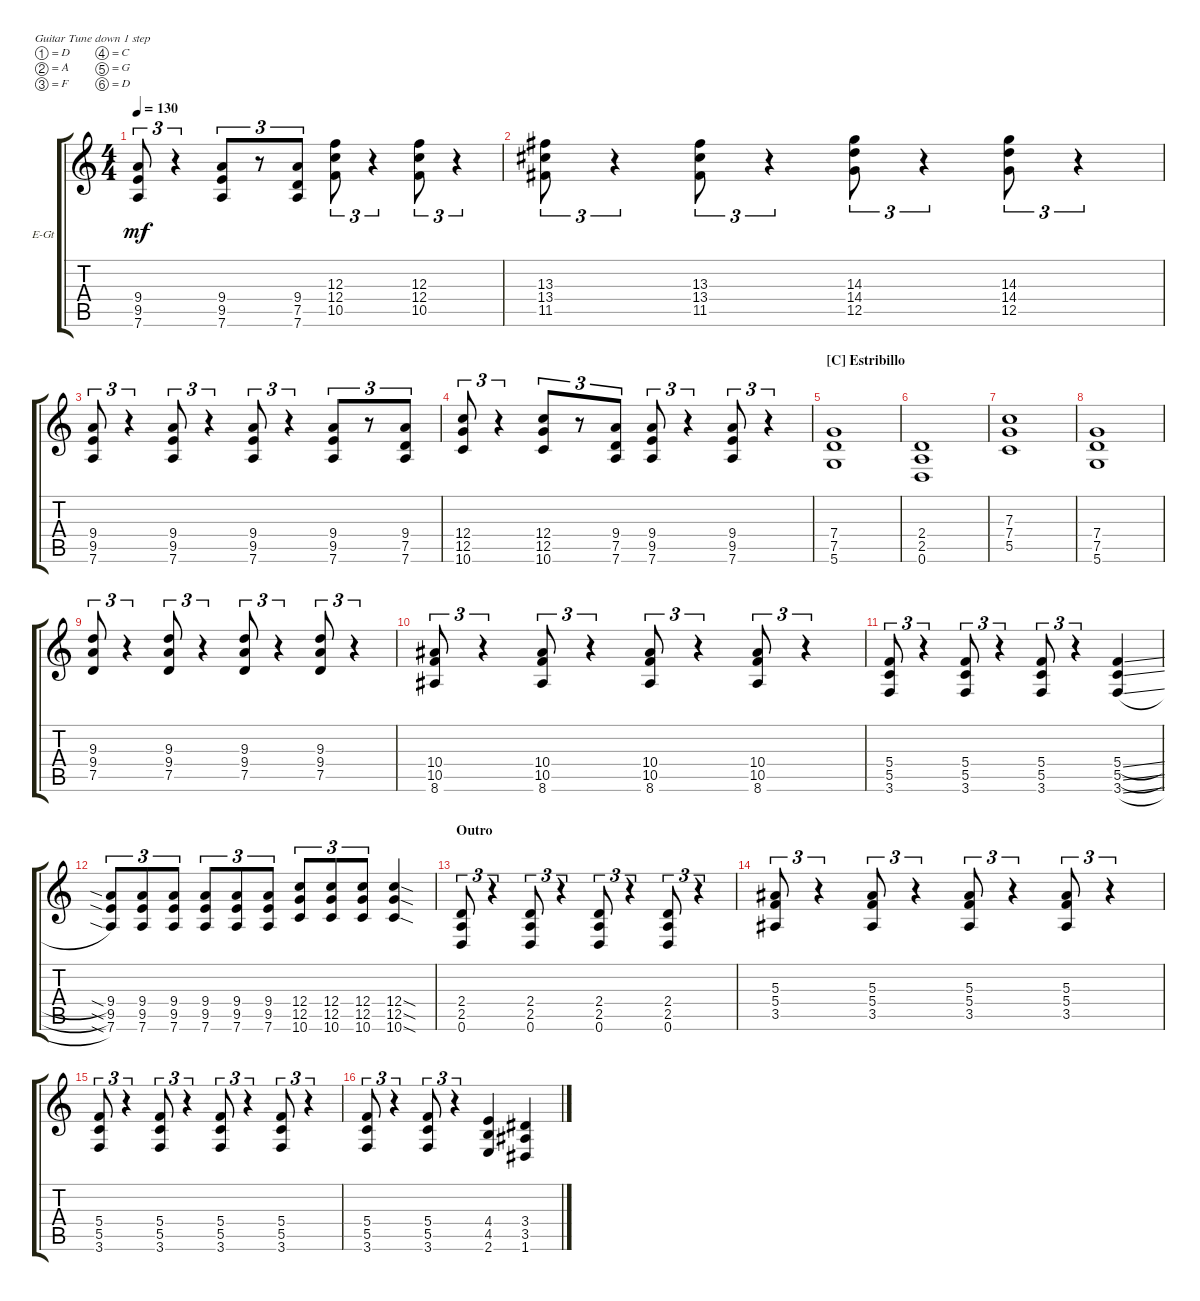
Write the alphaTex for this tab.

\bracketExtendMode groupsimilarinstruments
\firstSystemTrackNameOrientation horizontal
\otherSystemsTrackNameOrientation horizontal
\track ("Rhytim Guitar Ghoul" "E-Gt") {instrument distortionguitar}
\staff {score tabs}
\tuning (D4 A3 F3 C3 G2 D2)
\ts (4 4)
\tempo 130
\clef g2
\ks c
(7.6 9.4 9.5).8{tu (3 2) dy mf} r.4{tu (3 2)} (7.6 9.4 9.5).8{tu (3 2)} r.8{tu (3 2)} (7.6 9.4 7.5).8{tu (3 2)} (10.5 12.4 12.3).8{tu (3 2)} r.4{tu (3 2)} (12.3 12.4 10.5).8{tu (3 2)} r.4{tu (3 2)} |
(11.5 13.4 13.3).8{tu (3 2)} r.4{tu (3 2)} (13.3 13.4 11.5).8{tu (3 2)} r.4{tu (3 2)} (12.5 14.4 14.3).8{tu (3 2)} r.4{tu (3 2)} (14.3 14.4 12.5).8{tu (3 2)} r.4{tu (3 2)} |
(7.6 9.4 9.5).8{tu (3 2)} r.4{tu (3 2)} (7.6 9.4 9.5).8{tu (3 2)} r.4{tu (3 2)} (7.6 9.4 9.5).8{tu (3 2)} r.4{tu (3 2)} (7.6 9.4 9.5).8{tu (3 2)} r.8{tu (3 2)} (7.6 9.4 7.5).8{tu (3 2)} |
(10.6 12.4 12.5).8{tu (3 2)} r.4{tu (3 2)} (10.6 12.4 12.5).8{tu (3 2)} r.8{tu (3 2)} (7.6 9.4 7.5).8{tu (3 2)} (7.6 9.4 9.5).8{tu (3 2)} r.4{tu (3 2)} (7.6 9.4 9.5).8{tu (3 2)} r.4{tu (3 2)} |
\section ("C" "Estribillo")
(5.6 7.5 7.4).1 |
(0.6 2.5 2.4).1 |
(5.5 7.4 7.3).1 |
(5.6 7.5 7.4).1 |
(7.5 9.4 9.3).8{tu (3 2)} r.4{tu (3 2)} (7.5 9.4 9.3).8{tu (3 2)} r.4{tu (3 2)} (7.5 9.4 9.3).8{tu (3 2)} r.4{tu (3 2)} (7.5 9.4 9.3).8{tu (3 2)} r.4{tu (3 2)} |
(10.5 10.4 8.6).8{tu (3 2)} r.4{tu (3 2)} (10.5 10.4 8.6).8{tu (3 2)} r.4{tu (3 2)} (10.5 10.4 8.6).8{tu (3 2)} r.4{tu (3 2)} (10.5 10.4 8.6).8{tu (3 2)} r.4{tu (3 2)} |
(5.5 5.4 3.6).8{tu (3 2)} r.4{tu (3 2)} (5.5 5.4 3.6).8{tu (3 2)} r.4{tu (3 2)} (5.5 5.4 3.6).8{tu (3 2)} r.4{tu (3 2)} (5.5{sl} 5.4{sl} 3.6{sl}).4 |
(9.5{sia} 9.4{sia} 7.6{sia}).8{tu (3 2)} (9.5 9.4 7.6).8{tu (3 2)} (9.5 9.4 7.6).8{tu (3 2)} (9.5 9.4 7.6).8{tu (3 2)} (9.5 9.4 7.6).8{tu (3 2)} (9.5 9.4 7.6).8{tu (3 2)} (12.5 12.4 10.6).8{tu (3 2)} (12.5 12.4 10.6).8{tu (3 2)} (12.5 12.4 10.6).8{tu (3 2)} (12.5{sod} 12.4{sod} 10.6{sod}).4 |
\section ("" "Outro")
(2.5 2.4 0.6).8{tu (3 2)} r.4{tu (3 2)} (2.5 2.4 0.6).8{tu (3 2)} r.4{tu (3 2)} (2.5 2.4 0.6).8{tu (3 2)} r.4{tu (3 2)} (2.5 2.4 0.6).8{tu (3 2)} r.4{tu (3 2)} |
(3.5 5.4 5.3).8{tu (3 2)} r.4{tu (3 2)} (3.5 5.4 5.3).8{tu (3 2)} r.4{tu (3 2)} (3.5 5.4 5.3).8{tu (3 2)} r.4{tu (3 2)} (3.5 5.4 5.3).8{tu (3 2)} r.4{tu (3 2)} |
(5.5 5.4 3.6).8{tu (3 2)} r.4{tu (3 2)} (5.5 5.4 3.6).8{tu (3 2)} r.4{tu (3 2)} (5.5 5.4 3.6).8{tu (3 2)} r.4{tu (3 2)} (5.5 5.4 3.6).8{tu (3 2)} r.4{tu (3 2)} |
(5.5 5.4 3.6).8{tu (3 2)} r.4{tu (3 2)} (5.5 5.4 3.6).8{tu (3 2)} r.4{tu (3 2)} (2.6 4.5 4.4).4 (3.4 3.5 1.6).4
